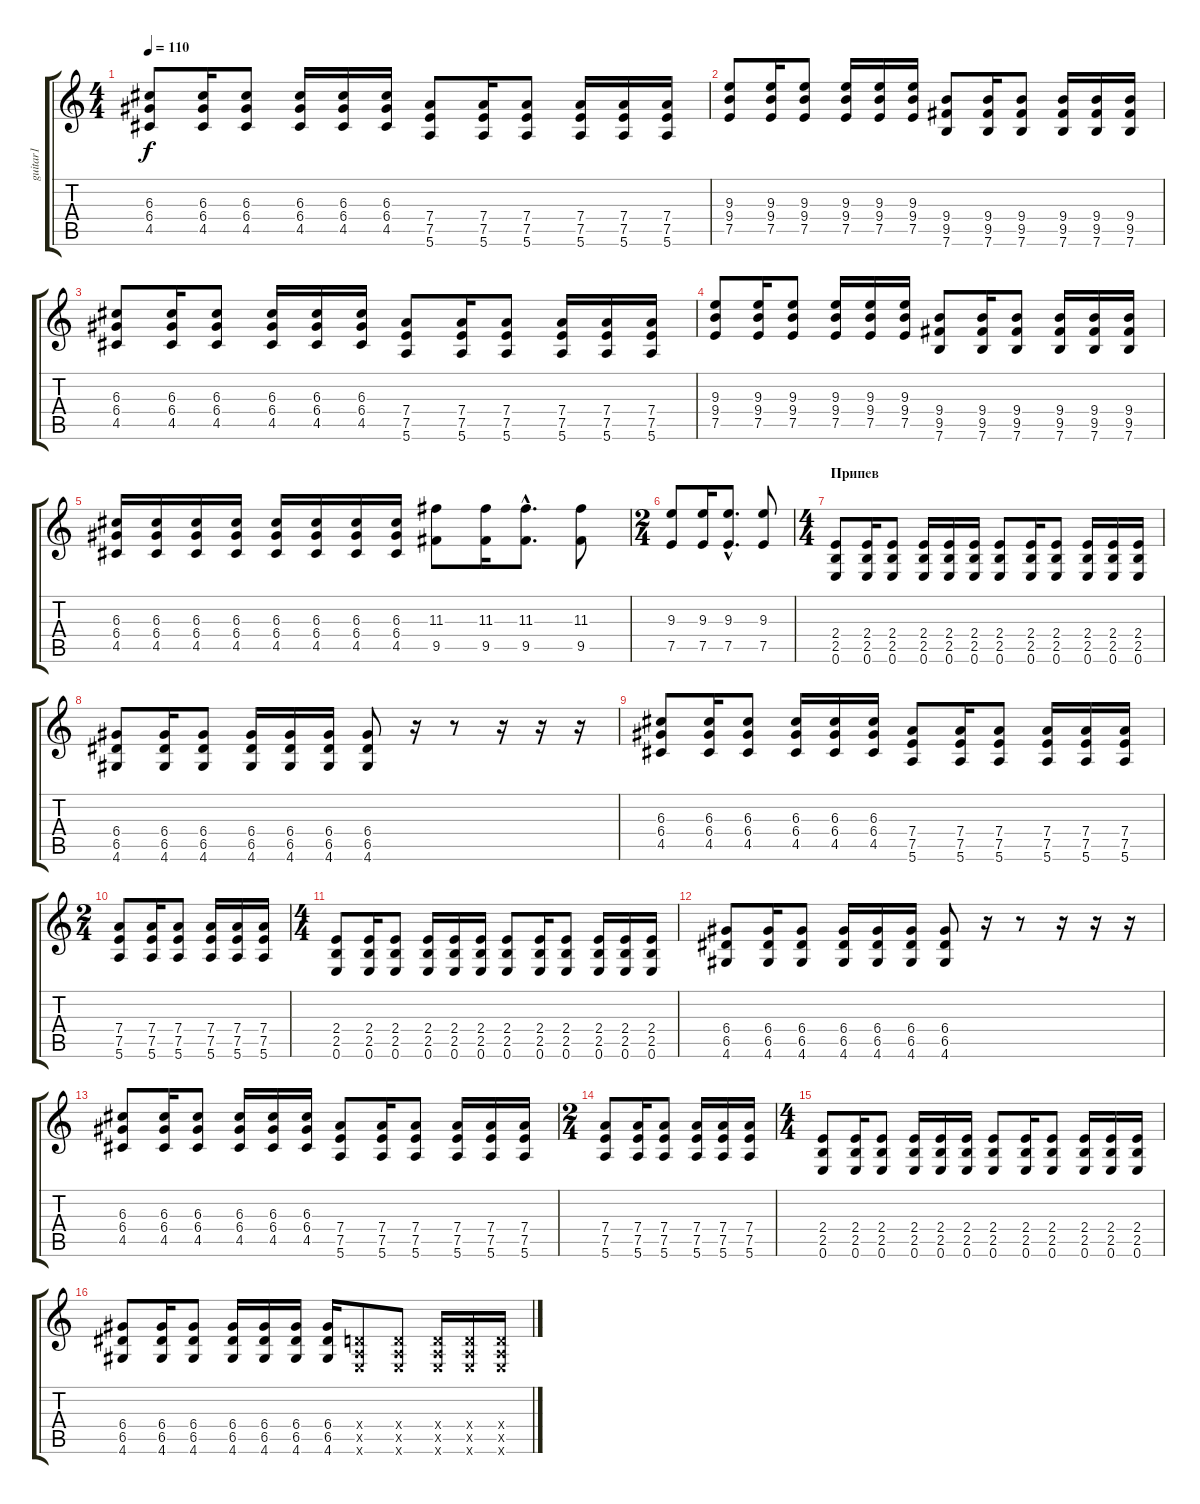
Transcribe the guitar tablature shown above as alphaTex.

\track ("guitar1" "guitar1") {instrument distortionguitar}
\staff {score tabs}
\tuning (E4 B3 G3 D3 A2 E2) {hide}
\ts (4 4)
\tempo 110
\clef g2
\ks c
(6.3 6.4 4.5).8{dy f} (6.3 6.4 4.5).16 (6.3 6.4 4.5).8 (6.3 6.4 4.5).16 (6.3 6.4 4.5).16 (6.3 6.4 4.5).16 (7.4 7.5 5.6).8 (7.4 7.5 5.6).16 (7.4 7.5 5.6).8 (7.4 7.5 5.6).16 (7.4 7.5 5.6).16 (7.4 7.5 5.6).16 |
(9.3 9.4 7.5).8 (9.3 9.4 7.5).16 (9.3 9.4 7.5).8 (9.3 9.4 7.5).16 (9.3 9.4 7.5).16 (9.3 9.4 7.5).16 (9.4 9.5 7.6).8 (9.4 9.5 7.6).16 (9.4 9.5 7.6).8 (9.4 9.5 7.6).16 (9.4 9.5 7.6).16 (9.4 9.5 7.6).16 |
(6.3 6.4 4.5).8 (6.3 6.4 4.5).16 (6.3 6.4 4.5).8 (6.3 6.4 4.5).16 (6.3 6.4 4.5).16 (6.3 6.4 4.5).16 (7.4 7.5 5.6).8 (7.4 7.5 5.6).16 (7.4 7.5 5.6).8 (7.4 7.5 5.6).16 (7.4 7.5 5.6).16 (7.4 7.5 5.6).16 |
(9.3 9.4 7.5).8 (9.3 9.4 7.5).16 (9.3 9.4 7.5).8 (9.3 9.4 7.5).16 (9.3 9.4 7.5).16 (9.3 9.4 7.5).16 (9.4 9.5 7.6).8 (9.4 9.5 7.6).16 (9.4 9.5 7.6).8 (9.4 9.5 7.6).16 (9.4 9.5 7.6).16 (9.4 9.5 7.6).16 |
(6.3 6.4 4.5).16 (6.3 6.4 4.5).16 (6.3 6.4 4.5).16 (6.3 6.4 4.5).16 (6.3 6.4 4.5).16 (6.3 6.4 4.5).16 (6.3 6.4 4.5).16 (6.3 6.4 4.5).16 (11.3 9.5).8 (11.3 9.5).16 (11.3{hac} 9.5{hac}).8{d} (11.3 9.5).8 |
\ts (2 4)
(9.3 7.5).8 (9.3 7.5).16 (9.3{hac} 7.5{hac}).8{d} (9.3 7.5).8 |
\ts (4 4)
\section ("" "Припев")
(2.4 2.5 0.6).8 (2.4 2.5 0.6).16 (2.4 2.5 0.6).8 (2.4 2.5 0.6).16 (2.4 2.5 0.6).16 (2.4 2.5 0.6).16 (2.4 2.5 0.6).8 (2.4 2.5 0.6).16 (2.4 2.5 0.6).8 (2.4 2.5 0.6).16 (2.4 2.5 0.6).16 (2.4 2.5 0.6).16 |
(6.4 6.5 4.6).8 (6.4 6.5 4.6).16 (6.4 6.5 4.6).8 (6.4 6.5 4.6).16 (6.4 6.5 4.6).16 (6.4 6.5 4.6).16 (6.4 6.5 4.6).8 r.16 r.8 r.16 r.16 r.16 |
(6.3 6.4 4.5).8 (6.3 6.4 4.5).16 (6.3 6.4 4.5).8 (6.3 6.4 4.5).16 (6.3 6.4 4.5).16 (6.3 6.4 4.5).16 (7.4 7.5 5.6).8 (7.4 7.5 5.6).16 (7.4 7.5 5.6).8 (7.4 7.5 5.6).16 (7.4 7.5 5.6).16 (7.4 7.5 5.6).16 |
\ts (2 4)
(7.4 7.5 5.6).8 (7.4 7.5 5.6).16 (7.4 7.5 5.6).8 (7.4 7.5 5.6).16 (7.4 7.5 5.6).16 (7.4 7.5 5.6).16 |
\ts (4 4)
(2.4 2.5 0.6).8 (2.4 2.5 0.6).16 (2.4 2.5 0.6).8 (2.4 2.5 0.6).16 (2.4 2.5 0.6).16 (2.4 2.5 0.6).16 (2.4 2.5 0.6).8 (2.4 2.5 0.6).16 (2.4 2.5 0.6).8 (2.4 2.5 0.6).16 (2.4 2.5 0.6).16 (2.4 2.5 0.6).16 |
(6.4 6.5 4.6).8 (6.4 6.5 4.6).16 (6.4 6.5 4.6).8 (6.4 6.5 4.6).16 (6.4 6.5 4.6).16 (6.4 6.5 4.6).16 (6.4 6.5 4.6).8 r.16 r.8 r.16 r.16 r.16 |
(6.3 6.4 4.5).8 (6.3 6.4 4.5).16 (6.3 6.4 4.5).8 (6.3 6.4 4.5).16 (6.3 6.4 4.5).16 (6.3 6.4 4.5).16 (7.4 7.5 5.6).8 (7.4 7.5 5.6).16 (7.4 7.5 5.6).8 (7.4 7.5 5.6).16 (7.4 7.5 5.6).16 (7.4 7.5 5.6).16 |
\ts (2 4)
(7.4 7.5 5.6).8 (7.4 7.5 5.6).16 (7.4 7.5 5.6).8 (7.4 7.5 5.6).16 (7.4 7.5 5.6).16 (7.4 7.5 5.6).16 |
\ts (4 4)
(2.4 2.5 0.6).8 (2.4 2.5 0.6).16 (2.4 2.5 0.6).8 (2.4 2.5 0.6).16 (2.4 2.5 0.6).16 (2.4 2.5 0.6).16 (2.4 2.5 0.6).8 (2.4 2.5 0.6).16 (2.4 2.5 0.6).8 (2.4 2.5 0.6).16 (2.4 2.5 0.6).16 (2.4 2.5 0.6).16 |
(6.4 6.5 4.6).8 (6.4 6.5 4.6).16 (6.4 6.5 4.6).8 (6.4 6.5 4.6).16 (6.4 6.5 4.6).16 (6.4 6.5 4.6).16 (6.4 6.5 4.6).16 (0.4{x} 0.5{x} 0.6{x}).8 (0.4{x} 0.5{x} 0.6{x}).8 (0.4{x} 0.5{x} 0.6{x}).16 (0.4{x} 0.5{x} 0.6{x}).16 (0.4{x} 0.5{x} 0.6{x}).16
